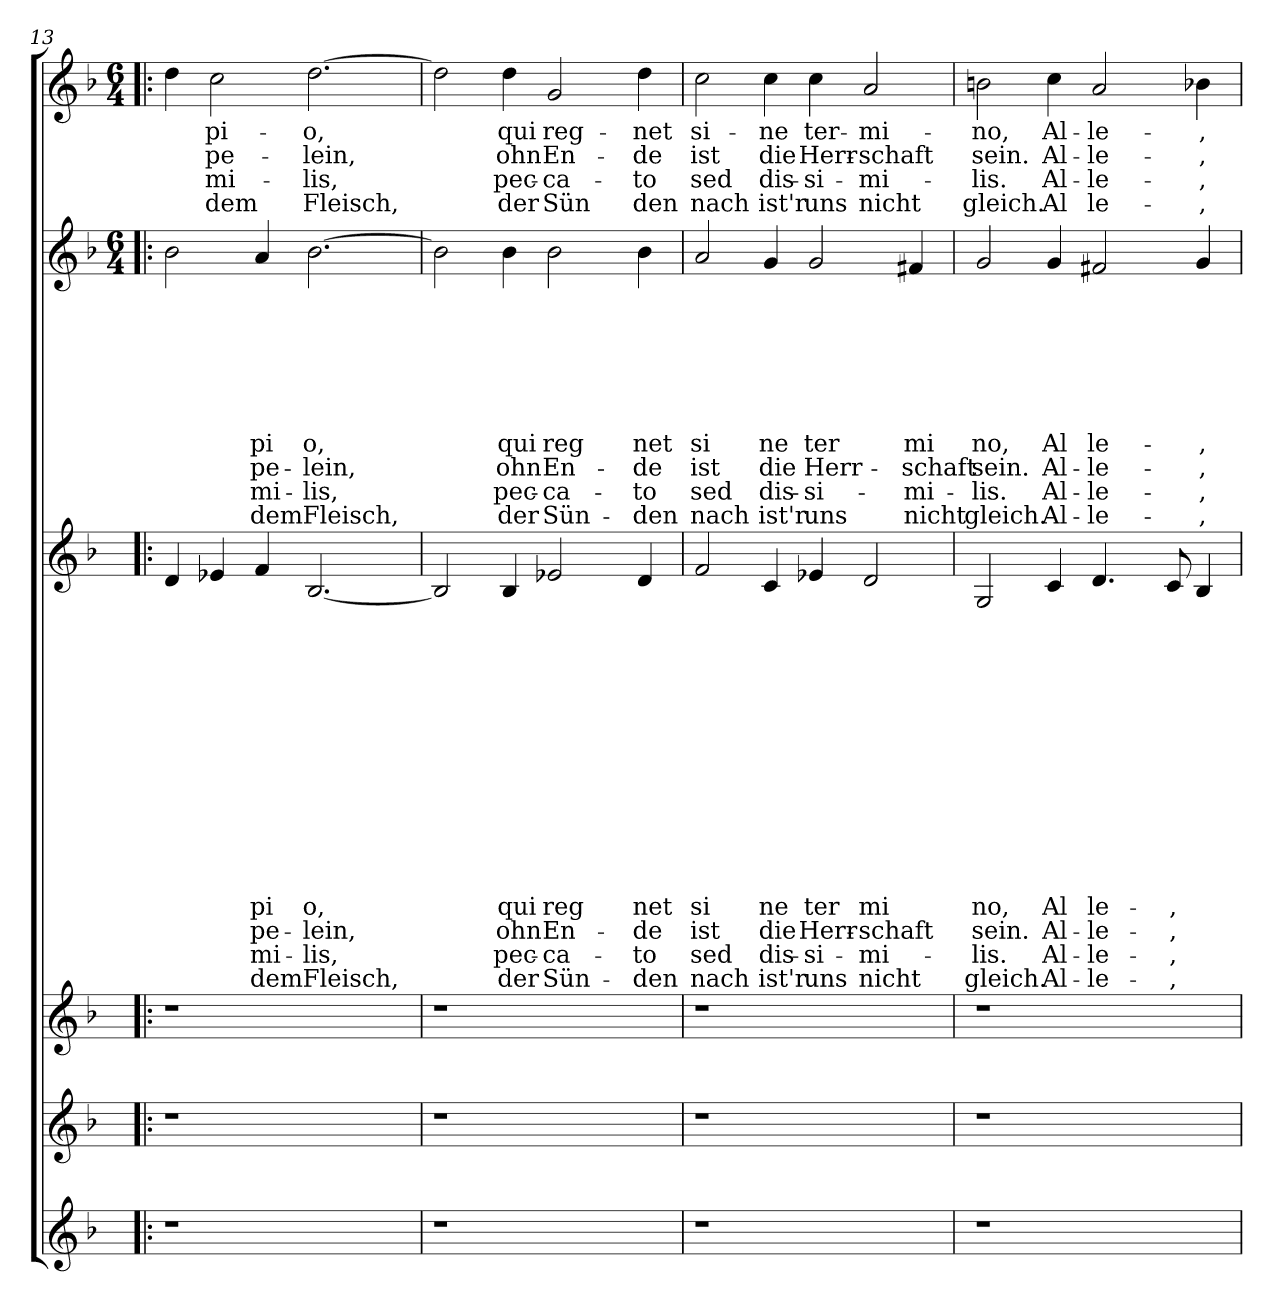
**kern	**kern	**kern	**kern	**text	**text	**text	**text	**text	**text	**text	**text	**text	**text	**text	**text	**text	**text	**text	**text	**kern	**text	**text	**text	**text	**text	**text	**text	**text	**text	**text	**kern	**text	**text	**text	**text
*part6	*part5	*part4	*part3	*part3	*part3	*part3	*part3	*part3	*part3	*part3	*part3	*part3	*part3	*part3	*part3	*part3	*part3	*part3	*part3	*part2	*part2	*part2	*part2	*part2	*part2	*part2	*part2	*part2	*part2	*part2	*part1	*part1	*part1	*part1	*part1
*staff6	*staff5	*staff4	*staff3	*staff3	*staff3	*staff3	*staff3	*staff3	*staff3	*staff3	*staff3	*staff3	*staff3	*staff3	*staff3	*staff3	*staff3	*staff3	*staff3	*staff2	*staff2	*staff2	*staff2	*staff2	*staff2	*staff2	*staff2	*staff2	*staff2	*staff2	*staff1	*staff1	*staff1	*staff1	*staff1
!!LO:LB:g=z
*clefG2	*clefG2	*clefG2	*clefG2	*	*	*	*	*	*	*	*	*	*	*	*	*	*	*	*	*clefG2	*	*	*	*	*	*	*	*	*	*	*clefG2	*	*	*	*
*k[b-]	*k[b-]	*k[b-]	*k[b-]	*	*	*	*	*	*	*	*	*	*	*	*	*	*	*	*	*k[b-]	*	*	*	*	*	*	*	*	*	*	*k[b-]	*	*	*	*
*F:	*F:	*F:	*F:	*	*	*	*	*	*	*	*	*	*	*	*	*	*	*	*	*F:	*	*	*	*	*	*	*	*	*	*	*F:	*	*	*	*
*	*	*	*	*	*	*	*	*	*	*	*	*	*	*	*	*	*	*	*	*M6/4	*	*	*	*	*	*	*	*	*	*	*M6/4	*	*	*	*
=13!|:	=13!|:	=13!|:	=13!|:	=13!|:	=13!|:	=13!|:	=13!|:	=13!|:	=13!|:	=13!|:	=13!|:	=13!|:	=13!|:	=13!|:	=13!|:	=13!|:	=13!|:	=13!|:	=13!|:	=13!|:	=13!|:	=13!|:	=13!|:	=13!|:	=13!|:	=13!|:	=13!|:	=13!|:	=13!|:	=13!|:	=13!|:	=13!|:	=13!|:	=13!|:	=13!|:
1r	1r	1r	4d/	.	.	.	.	.	.	.	.	.	.	.	.	.	.	.	.	2b-\	.	.	.	.	.	.	.	.	.	.	4dd\	.	.	.	.
!	!	!	!	!	!	!	!	!	!	!	!	!	!	!	!	!	!	!	!	!	!	!	!	!	!	!	!	!	!	!	!	!LO:LY:b	!LO:LY:b	!LO:LY:b	!LO:LY:b
.	.	.	4e-X/	.	.	.	.	.	.	.	.	.	.	.	.	.	.	.	.	.	.	.	.	.	.	.	.	.	.	.	2cc\	-pi-	-pe-	-mi-	-dem
!	!	!	!	!	!	!	!	!	!	!	!	!	!	!	!	!LO:LY:b	!LO:LY:b	!LO:LY:b	!LO:LY:b	!	!	!	!	!	!	!	!LO:LY:b	!LO:LY:b	!LO:LY:b	!LO:LY:b	!	!	!	!	!
.	.	.	4f/	.	.	.	.	.	.	.	.	.	.	.	.	-pi	pe-	mi-	-dem	4a/	.	.	.	.	.	.	-pi	pe-	mi-	-dem	.	.	.	.	.
!	!	!	!	!	!	!	!	!	!	!	!	!	!	!	!	!LO:LY:b	!LO:LY:b	!LO:LY:b	!LO:LY:b	!	!	!	!	!	!	!	!LO:LY:b	!LO:LY:b	!LO:LY:b	!LO:LY:b	!	!LO:LY:b	!LO:LY:b	!LO:LY:b	!LO:LY:b
.	.	.	[<2.B-/	.	.	.	.	.	.	.	.	.	.	.	.	o,	-lein,	-lis,	Fleisch,	[>2.b-\	.	.	.	.	.	.	o,	-lein,	-lis,	Fleisch,	[>2.dd\	-o,	-lein,	-lis,	Fleisch,
2ryy	2ryy	2ryy	.	.	.	.	.	.	.	.	.	.	.	.	.	.	.	.	.	.	.	.	.	.	.	.	.	.	.	.	.	.	.	.	.
=14	=14	=14	=14	=14	=14	=14	=14	=14	=14	=14	=14	=14	=14	=14	=14	=14	=14	=14	=14	=14	=14	=14	=14	=14	=14	=14	=14	=14	=14	=14	=14	=14	=14	=14	=14
1r	1r	1r	2B-/]	.	.	.	.	.	.	.	.	.	.	.	.	.	.	.	.	2b-\]	.	.	.	.	.	.	.	.	.	.	2dd\]	.	.	.	.
!	!	!	!	!	!	!	!	!	!	!	!	!	!	!	!	!LO:LY:b	!LO:LY:b	!LO:LY:b	!LO:LY:b	!	!	!	!	!	!	!	!LO:LY:b	!LO:LY:b	!LO:LY:b	!LO:LY:b	!	!LO:LY:b	!LO:LY:b	!LO:LY:b	!LO:LY:b
.	.	.	4B-/	.	.	.	.	.	.	.	.	.	.	.	.	qui	ohn	pec-	der	4b-\	.	.	.	.	.	.	qui	ohn	pec-	der	4dd\	qui	ohn	pec-	der
!	!	!	!	!	!	!	!	!	!	!	!	!	!	!	!	!LO:LY:b	!LO:LY:b	!LO:LY:b	!LO:LY:b	!	!	!	!	!	!	!	!LO:LY:b	!LO:LY:b	!LO:LY:b	!LO:LY:b	!	!LO:LY:b	!LO:LY:b	!LO:LY:b	!LO:LY:b
.	.	.	2e-X/	.	.	.	.	.	.	.	.	.	.	.	.	reg	En-	-ca-	Sün-	2b-\	.	.	.	.	.	.	reg	En-	-ca-	Sün-	2g/	reg-	En-	-ca-	Sün
2ryy	2ryy	2ryy	.	.	.	.	.	.	.	.	.	.	.	.	.	.	.	.	.	.	.	.	.	.	.	.	.	.	.	.	.	.	.	.	.
!	!	!	!	!	!	!	!	!	!	!	!	!	!	!	!	!LO:LY:b	!LO:LY:b	!LO:LY:b	!LO:LY:b	!	!	!	!	!	!	!	!LO:LY:b	!LO:LY:b	!LO:LY:b	!LO:LY:b	!	!LO:LY:b	!LO:LY:b	!LO:LY:b	!LO:LY:b
.	.	.	4d/	.	.	.	.	.	.	.	.	.	.	.	.	net	-de	-to	-den	4b-\	.	.	.	.	.	.	net	-de	-to	-den	4dd\	-net	-de	-to	den
=15	=15	=15	=15	=15	=15	=15	=15	=15	=15	=15	=15	=15	=15	=15	=15	=15	=15	=15	=15	=15	=15	=15	=15	=15	=15	=15	=15	=15	=15	=15	=15	=15	=15	=15	=15
!	!	!	!	!	!	!	!	!	!	!	!	!	!	!	!	!LO:LY:b	!LO:LY:b	!LO:LY:b	!LO:LY:b	!	!	!	!	!	!	!	!LO:LY:b	!LO:LY:b	!LO:LY:b	!LO:LY:b	!	!LO:LY:b	!LO:LY:b	!LO:LY:b	!LO:LY:b
1r	1r	1r	2f/	.	.	.	.	.	.	.	.	.	.	.	.	si	ist	sed	nach	2a/	.	.	.	.	.	.	si	ist	sed	nach	2cc\	si-	ist	sed	nach
!	!	!	!	!	!	!	!	!	!	!	!	!	!	!	!	!LO:LY:b	!LO:LY:b	!LO:LY:b	!LO:LY:b	!	!	!	!	!	!	!	!LO:LY:b	!LO:LY:b	!LO:LY:b	!LO:LY:b	!	!LO:LY:b	!LO:LY:b	!LO:LY:b	!LO:LY:b
.	.	.	4c/	.	.	.	.	.	.	.	.	.	.	.	.	ne	die	dis-	ist'r	4g/	.	.	.	.	.	.	ne	die	dis-	ist'r	4cc\	-ne	die	dis-	ist'r
!	!	!	!	!	!	!	!	!	!	!	!	!	!	!	!	!LO:LY:b	!LO:LY:b	!LO:LY:b	!LO:LY:b	!	!	!	!	!	!	!	!LO:LY:b	!LO:LY:b	!LO:LY:b	!LO:LY:b	!	!LO:LY:b	!LO:LY:b	!LO:LY:b	!LO:LY:b
.	.	.	4e-X/	.	.	.	.	.	.	.	.	.	.	.	.	ter	Herr-	-si-	uns	2g/	.	.	.	.	.	.	ter	Herr-	-si-	uns	4cc\	ter-	Herr-	-si-	uns
!	!	!	!	!	!	!	!	!	!	!	!	!	!	!	!	!LO:LY:b	!LO:LY:b	!LO:LY:b	!LO:LY:b	!	!	!	!	!	!	!	!	!	!	!	!	!LO:LY:b	!LO:LY:b	!LO:LY:b	!LO:LY:b
2ryy	2ryy	2ryy	2d/	.	.	.	.	.	.	.	.	.	.	.	.	mi	-schaft	-mi-	nicht	.	.	.	.	.	.	.	.	.	.	.	2a/	-mi-	-schaft	-mi-	nicht
!	!	!	!	!	!	!	!	!	!	!	!	!	!	!	!	!	!	!	!	!	!	!	!	!	!	!	!LO:LY:b	!LO:LY:b	!LO:LY:b	!LO:LY:b	!	!	!	!	!
.	.	.	.	.	.	.	.	.	.	.	.	.	.	.	.	.	.	.	.	4f#X/	.	.	.	.	.	.	mi	-schaft	-mi-	nicht	.	.	.	.	.
=16	=16	=16	=16	=16	=16	=16	=16	=16	=16	=16	=16	=16	=16	=16	=16	=16	=16	=16	=16	=16	=16	=16	=16	=16	=16	=16	=16	=16	=16	=16	=16	=16	=16	=16	=16
!	!	!	!	!	!	!	!	!	!	!	!	!	!	!	!	!LO:LY:b	!LO:LY:b	!LO:LY:b	!LO:LY:b	!	!	!	!	!	!	!	!LO:LY:b	!LO:LY:b	!LO:LY:b	!LO:LY:b	!	!LO:LY:b	!LO:LY:b	!LO:LY:b	!LO:LY:b
1r	1r	1r	2G/	.	.	.	.	.	.	.	.	.	.	.	.	no,	sein.	-lis.	gleich.	2g/	.	.	.	.	.	.	no,	sein.	-lis.	gleich.	2bn\	-no,	sein.	-lis.	gleich.
!	!	!	!	!	!	!	!	!	!	!	!	!	!	!	!	!LO:LY:b	!LO:LY:b	!LO:LY:b	!LO:LY:b	!	!	!	!	!	!	!	!LO:LY:b	!LO:LY:b	!LO:LY:b	!LO:LY:b	!	!LO:LY:b	!LO:LY:b	!LO:LY:b	!LO:LY:b
.	.	.	4c/	.	.	.	.	.	.	.	.	.	.	.	.	Al	Al-	Al-	Al-	4g/	.	.	.	.	.	.	Al	Al-	Al-	Al-	4cc\	Al-	Al-	Al-	Al
!	!	!	!	!	!	!	!	!	!	!	!	!	!	!	!	!LO:LY:b	!LO:LY:b	!LO:LY:b	!LO:LY:b	!	!	!	!	!	!	!	!LO:LY:b	!LO:LY:b	!LO:LY:b	!LO:LY:b	!	!LO:LY:b	!LO:LY:b	!LO:LY:b	!LO:LY:b
.	.	.	4.d/	.	.	.	.	.	.	.	.	.	.	.	.	le-	-le-	-le-	-le-	2f#X/	.	.	.	.	.	.	le-	-le-	-le-	-le-	2a/	-le-	-le-	-le-	le-
2ryy	2ryy	2ryy	.	.	.	.	.	.	.	.	.	.	.	.	.	.	.	.	.	.	.	.	.	.	.	.	.	.	.	.	.	.	.	.	.
!	!	!	!	!	!	!	!	!	!	!	!	!	!	!	!	!LO:LY:b:rj	!LO:LY:b:rj	!LO:LY:b:rj	!LO:LY:b:rj	!	!	!	!	!	!	!	!	!	!	!	!	!	!	!	!
.	.	.	8c/	.	.	.	.	.	.	.	.	.	.	.	.	-,	-,	-,	-,	.	.	.	.	.	.	.	.	.	.	.	.	.	.	.	.
!	!	!	!	!	!	!	!	!	!	!	!	!	!	!	!	!	!	!	!	!	!	!	!	!	!	!	!LO:LY:b:rj	!LO:LY:b:rj	!LO:LY:b:rj	!LO:LY:b:rj	!	!LO:LY:b:rj	!LO:LY:b:rj	!LO:LY:b:rj	!LO:LY:b:rj
.	.	.	4B-/	.	.	.	.	.	.	.	.	.	.	.	.	.	.	.	.	4g/	.	.	.	.	.	.	-,	-,	-,	-,	4b-X\	-,	-,	-,	-,
=	=	=	=	=	=	=	=	=	=	=	=	=	=	=	=	=	=	=	=	=	=	=	=	=	=	=	=	=	=	=	=	=	=	=	=
*-	*-	*-	*-	*-	*-	*-	*-	*-	*-	*-	*-	*-	*-	*-	*-	*-	*-	*-	*-	*-	*-	*-	*-	*-	*-	*-	*-	*-	*-	*-	*-	*-	*-	*-	*-
